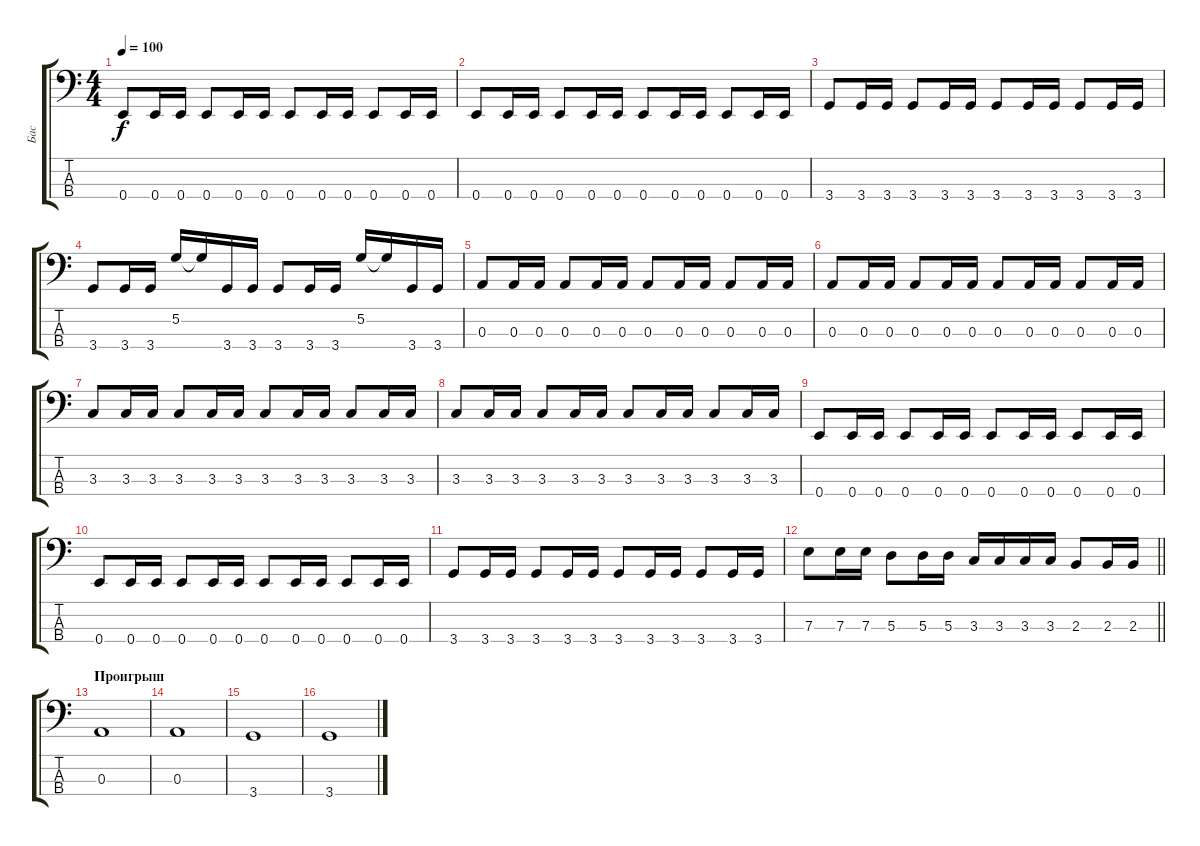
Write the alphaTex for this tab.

\track ("Бас" "Бас") {instrument electricbasspick}
\staff {score tabs}
\tuning (G2 D2 A1 E1) {hide}
\ts (4 4)
\tempo 100
\clef f4
\ks aminor
0.4.8{dy f} 0.4.16 0.4.16 0.4.8 0.4.16 0.4.16 0.4.8 0.4.16 0.4.16 0.4.8 0.4.16 0.4.16 |
0.4.8 0.4.16 0.4.16 0.4.8 0.4.16 0.4.16 0.4.8 0.4.16 0.4.16 0.4.8 0.4.16 0.4.16 |
3.4.8 3.4.16 3.4.16 3.4.8 3.4.16 3.4.16 3.4.8 3.4.16 3.4.16 3.4.8 3.4.16 3.4.16 |
3.4.8 3.4.16 3.4.16 5.2.16 5.2{t}.16 3.4.16 3.4.16 3.4.8 3.4.16 3.4.16 5.2.16 5.2{t}.16 3.4.16 3.4.16 |
0.3.8 0.3.16 0.3.16 0.3.8 0.3.16 0.3.16 0.3.8 0.3.16 0.3.16 0.3.8 0.3.16 0.3.16 |
0.3.8 0.3.16 0.3.16 0.3.8 0.3.16 0.3.16 0.3.8 0.3.16 0.3.16 0.3.8 0.3.16 0.3.16 |
3.3.8 3.3.16 3.3.16 3.3.8 3.3.16 3.3.16 3.3.8 3.3.16 3.3.16 3.3.8 3.3.16 3.3.16 |
3.3.8 3.3.16 3.3.16 3.3.8 3.3.16 3.3.16 3.3.8 3.3.16 3.3.16 3.3.8 3.3.16 3.3.16 |
0.4.8 0.4.16 0.4.16 0.4.8 0.4.16 0.4.16 0.4.8 0.4.16 0.4.16 0.4.8 0.4.16 0.4.16 |
0.4.8 0.4.16 0.4.16 0.4.8 0.4.16 0.4.16 0.4.8 0.4.16 0.4.16 0.4.8 0.4.16 0.4.16 |
3.4.8 3.4.16 3.4.16 3.4.8 3.4.16 3.4.16 3.4.8 3.4.16 3.4.16 3.4.8 3.4.16 3.4.16 |
\barLineRight lightlight
7.3.8 7.3.16 7.3.16 5.3.8 5.3.16 5.3.16 3.3.16 3.3.16 3.3.16 3.3.16 2.3.8 2.3.16 2.3.16 |
\section ("" "Проигрыш")
0.3.1{instrument electricbassfinger} |
0.3.1 |
3.4.1 |
3.4.1
